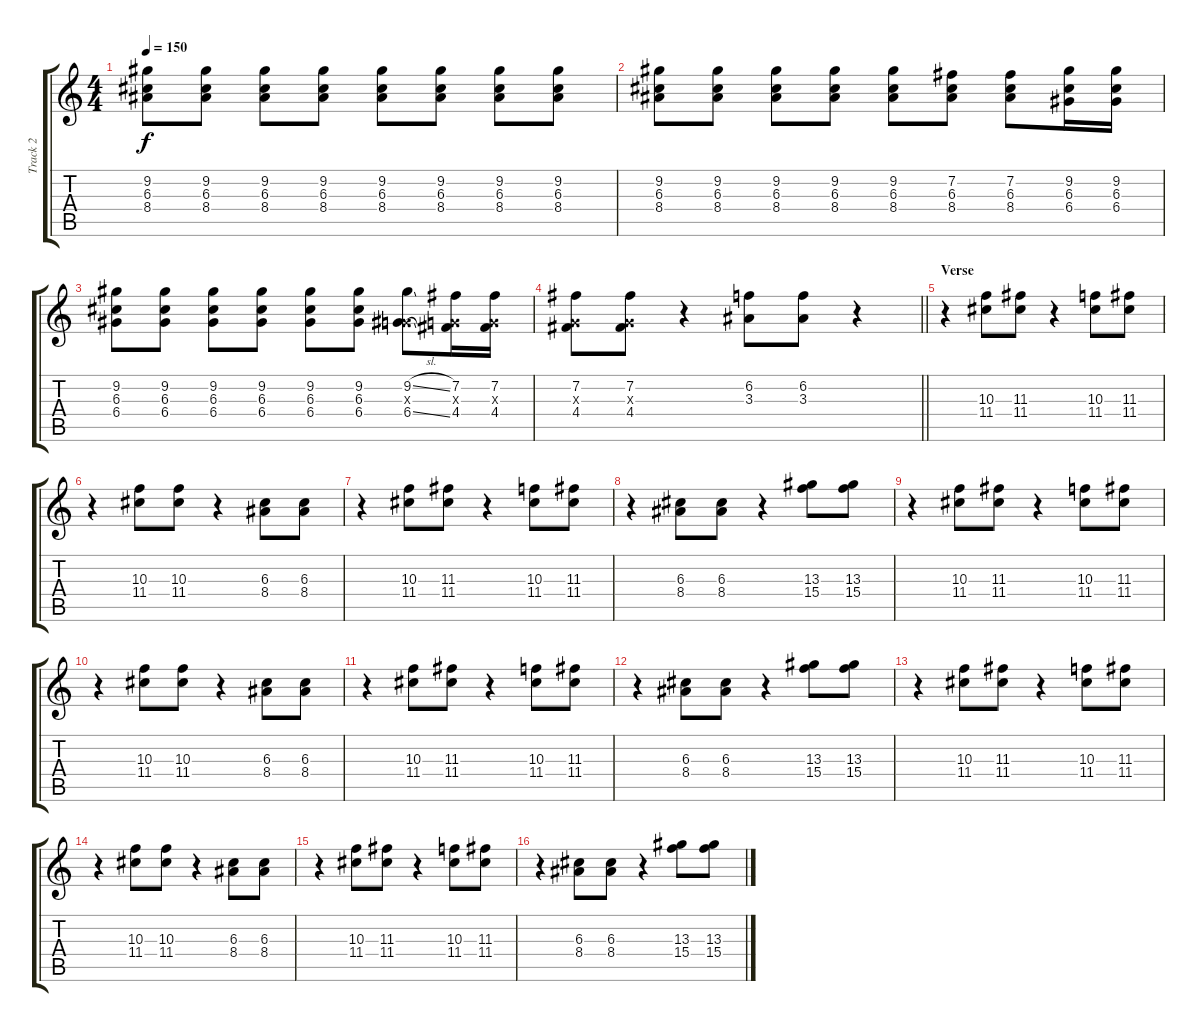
\track ("Track 2" "Track 2") {instrument overdrivenguitar}
\staff {score tabs}
\tuning (E4 B3 G3 D3 A2 E2) {hide}
\ts (4 4)
\tempo 150
\clef g2
\ks c
(9.2 6.3 8.4).8{dy f} (9.2 6.3 8.4).8 (9.2 6.3 8.4).8 (9.2 6.3 8.4).8 (9.2 6.3 8.4).8 (9.2 6.3 8.4).8 (9.2 6.3 8.4).8 (9.2 6.3 8.4).8 |
(9.2 6.3 8.4).8 (9.2 6.3 8.4).8 (9.2 6.3 8.4).8 (9.2 6.3 8.4).8 (9.2 6.3 8.4).8 (7.2 6.3 8.4).8 (7.2 6.3 8.4).8 (9.2 6.3 6.4).16 (9.2 6.3 6.4).16 |
(9.2 6.3 6.4).8 (9.2 6.3 6.4).8 (9.2 6.3 6.4).8 (9.2 6.3 6.4).8 (9.2 6.3 6.4).8 (9.2 6.3 6.4).8 (9.2{sl} 0.3{x} 6.4{sl}).8 (7.2 0.3{x} 4.4).16 (7.2 0.3{x} 4.4).16 |
\barLineRight lightlight
(7.2 0.3{x} 4.4).8 (7.2 0.3{x} 4.4).8 r.4 (6.2 3.3).8 (6.2 3.3).8 r.4 |
\section ("" "Verse")
r.4 (10.3 11.4).8 (11.3 11.4).8 r.4 (10.3 11.4).8 (11.3 11.4).8 |
r.4 (10.3 11.4).8 (10.3 11.4).8 r.4 (6.3 8.4).8 (6.3 8.4).8 |
r.4 (10.3 11.4).8 (11.3 11.4).8 r.4 (10.3 11.4).8 (11.3 11.4).8 |
r.4 (6.3 8.4).8 (6.3 8.4).8 r.4 (13.3 15.4).8 (13.3 15.4).8 |
r.4 (10.3 11.4).8 (11.3 11.4).8 r.4 (10.3 11.4).8 (11.3 11.4).8 |
r.4 (10.3 11.4).8 (10.3 11.4).8 r.4 (6.3 8.4).8 (6.3 8.4).8 |
r.4 (10.3 11.4).8 (11.3 11.4).8 r.4 (10.3 11.4).8 (11.3 11.4).8 |
r.4 (6.3 8.4).8 (6.3 8.4).8 r.4 (13.3 15.4).8 (13.3 15.4).8 |
r.4 (10.3 11.4).8 (11.3 11.4).8 r.4 (10.3 11.4).8 (11.3 11.4).8 |
r.4 (10.3 11.4).8 (10.3 11.4).8 r.4 (6.3 8.4).8 (6.3 8.4).8 |
r.4 (10.3 11.4).8 (11.3 11.4).8 r.4 (10.3 11.4).8 (11.3 11.4).8 |
r.4 (6.3 8.4).8 (6.3 8.4).8 r.4 (13.3 15.4).8 (13.3 15.4).8
